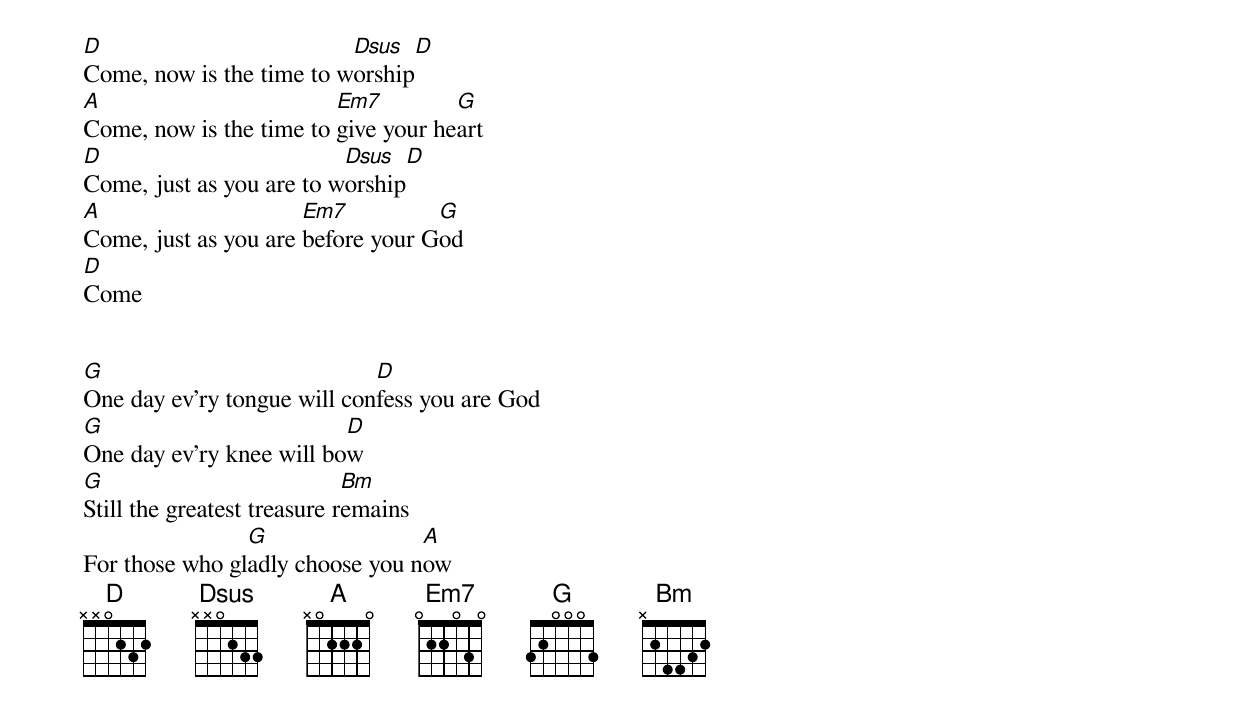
D                         Dsus   D
Come, now is the time to worship
A                        Em7         G
Come, now is the time to give your heart
D                         Dsus   D
Come, just as you are to worship
A                     Em7          G
Come, just as you are before your God
D
Come


G                            D
One day ev'ry tongue will confess you are God
G                         D
One day ev'ry knee will bow
G                            Bm
Still the greatest treasure remains
                G                A
For those who gladly choose you now
